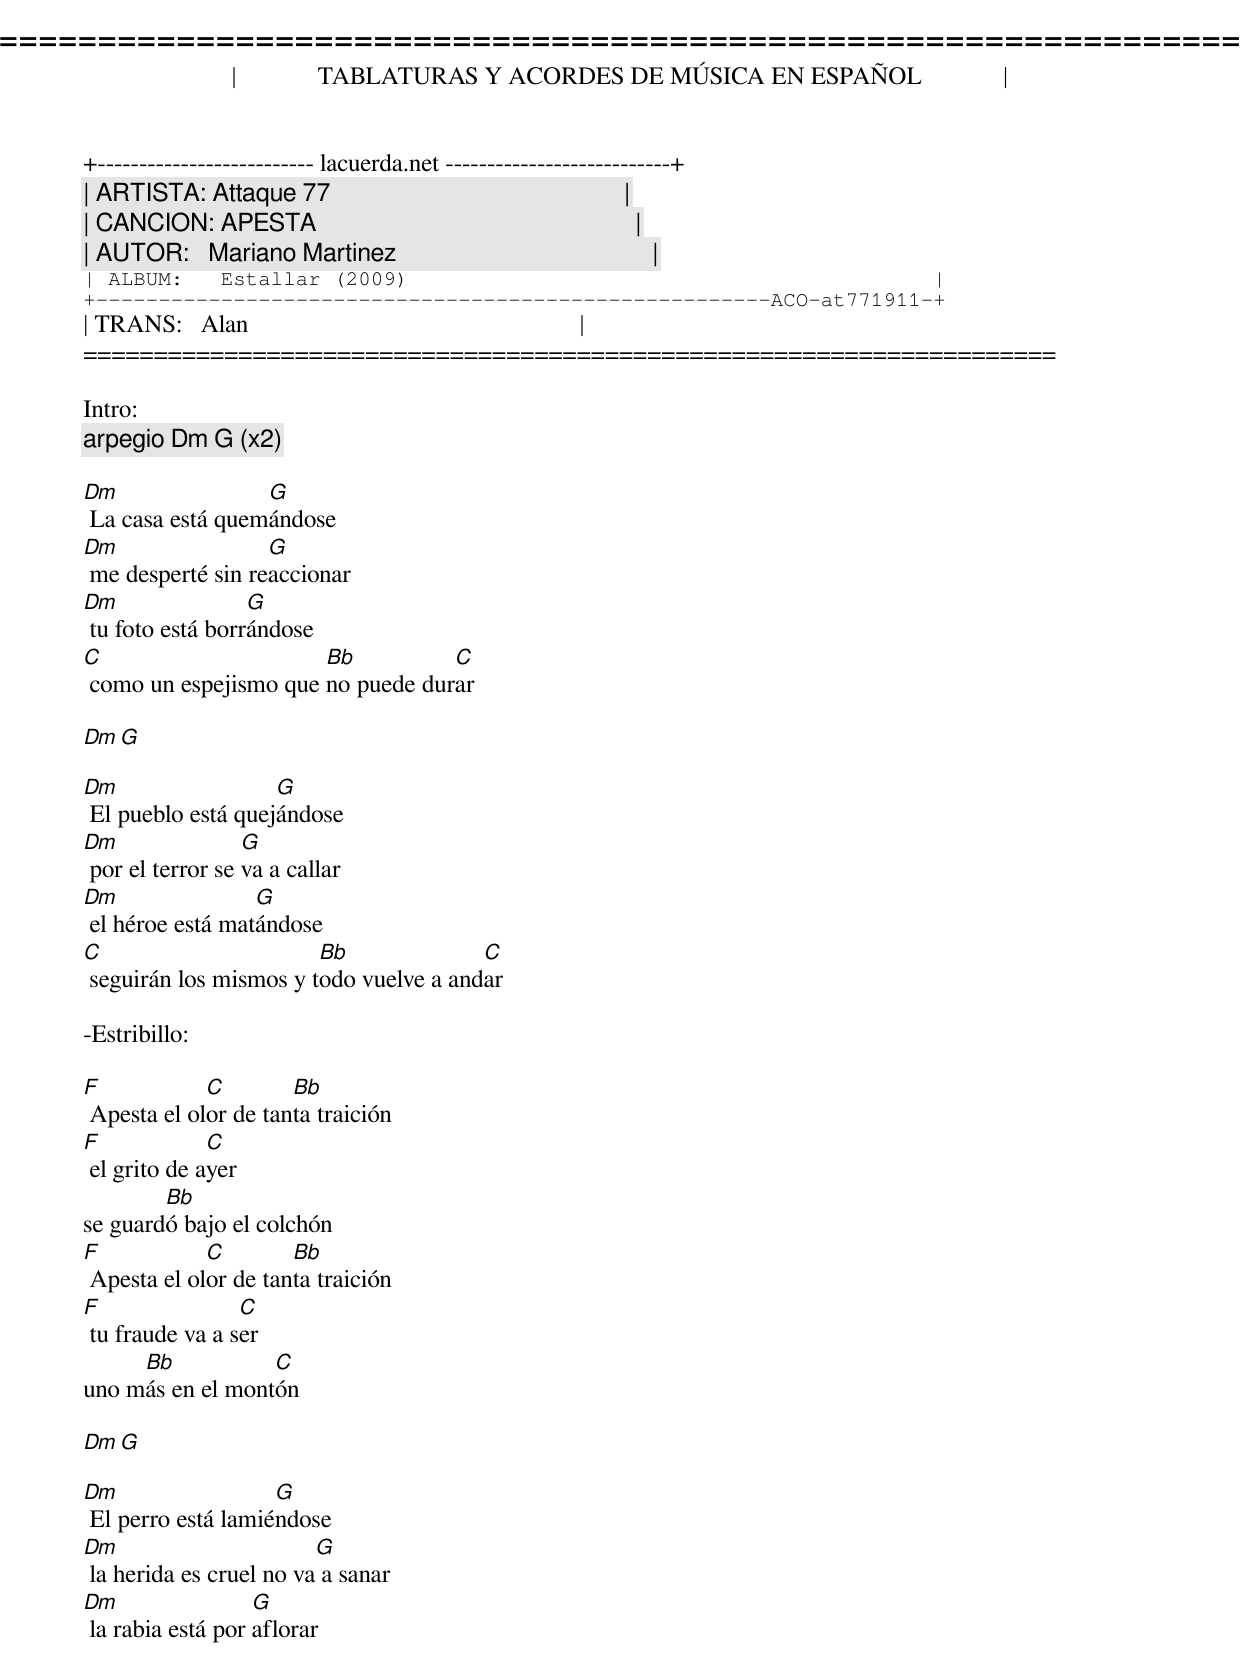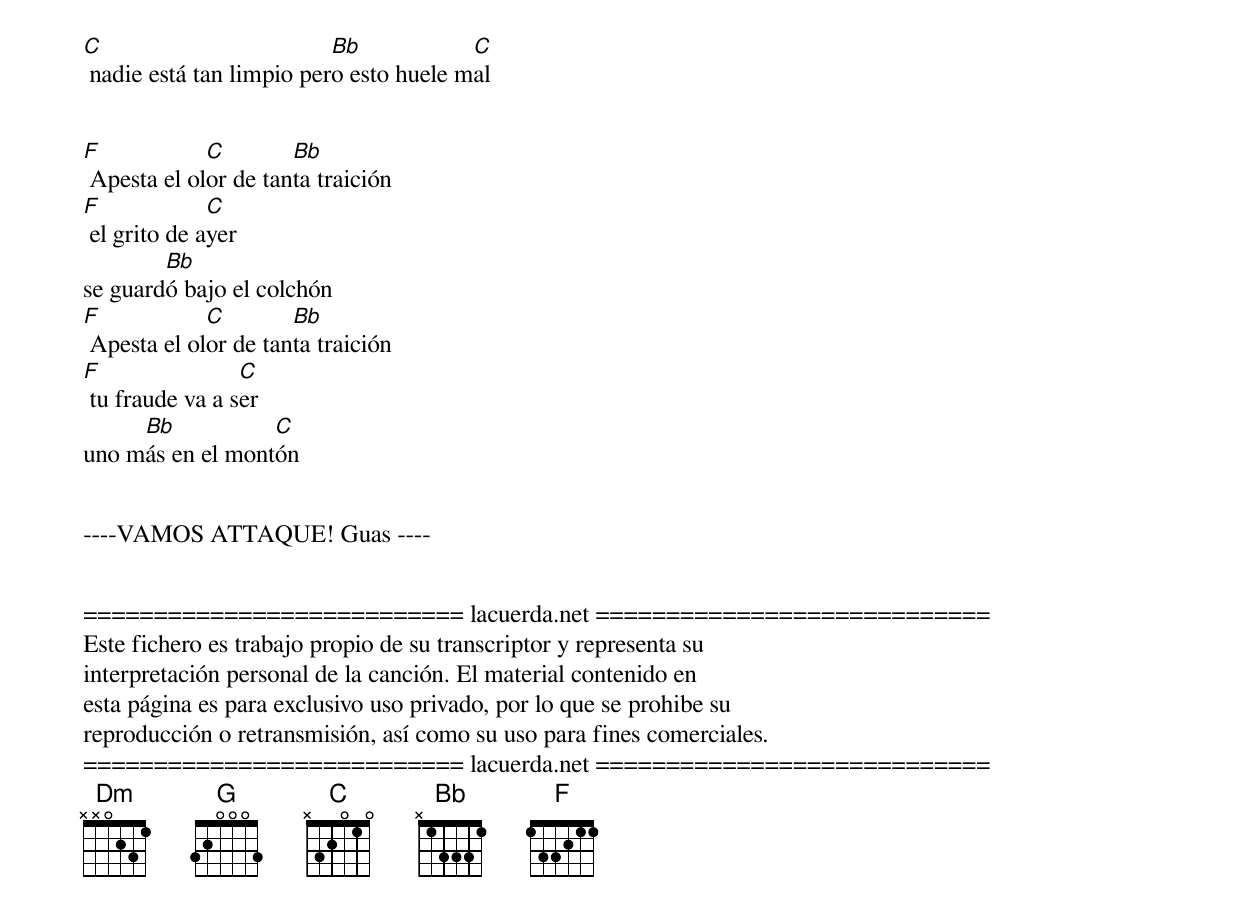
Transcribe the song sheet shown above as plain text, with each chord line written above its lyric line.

=====================================================================
|             TABLATURAS Y ACORDES DE MÚSICA EN ESPAÑOL             |
+-------------------------- lacuerda.net ---------------------------+
| ARTISTA: Attaque 77                                               |
| CANCION: APESTA                                                   |
| AUTOR:   Mariano Martinez                                         |
| ALBUM:   Estallar (2009)                                          |
+------------------------------------------------------ACO-at771911-+
| TRANS:   Alan                                                     |
=====================================================================

Intro:
[arpegio] Dm G (x2)

Dm                G
 La casa está quemándose
Dm                 G
 me desperté sin reaccionar
Dm                G
 tu foto está borrándose
C                      Bb          C
 como un espejismo que no puede durar

Dm G

Dm                  G
 El pueblo está quejándose
Dm                G
 por el terror se va a callar
Dm                G
 el héroe está matándose
C                       Bb              C
 seguirán los mismos y todo vuelve a andar

-Estribillo:

F            C        Bb
 Apesta el olor de tanta traición
F             C
 el grito de ayer
        Bb
se guardó bajo el colchón
F            C        Bb
 Apesta el olor de tanta traición
F                C
 tu fraude va a ser
     Bb           C
uno más en el montón

Dm G

Dm                  G
 El perro está lamiéndose
Dm                       G
 la herida es cruel no va a sanar
Dm                 G
 la rabia está por aflorar
C                         Bb            C
 nadie está tan limpio pero esto huele mal


F            C        Bb
 Apesta el olor de tanta traición
F             C
 el grito de ayer
        Bb
se guardó bajo el colchón
F            C        Bb
 Apesta el olor de tanta traición
F                C
 tu fraude va a ser
     Bb           C
uno más en el montón


----VAMOS ATTAQUE! Guas ----


=========================== lacuerda.net ============================
Este fichero es trabajo propio de su transcriptor y representa su
interpretación personal de la canción. El material contenido en
esta página es para exclusivo uso privado, por lo que se prohibe su
reproducción o retransmisión, así como su uso para fines comerciales.
=========================== lacuerda.net ============================
